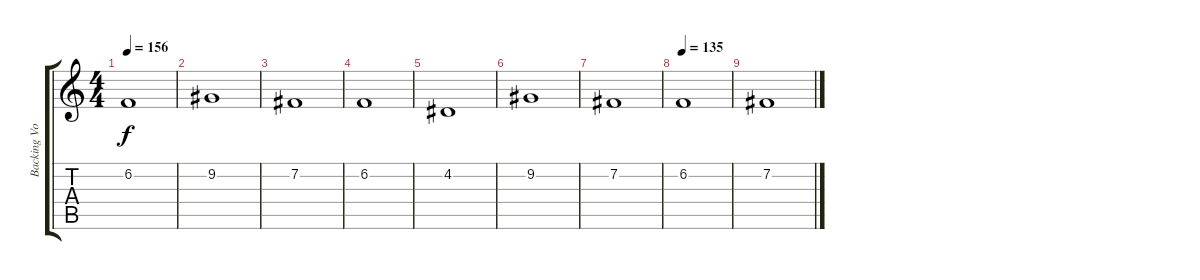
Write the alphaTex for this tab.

\track ("Backing Voice 1" "Backing Vo") {instrument synthvoice}
\staff {score tabs}
\tuning (E4 B3 G3 D3 A2 E2) {hide}
\ts (4 4)
\tempo 156
\clef g2
\ks c
6.2.1{dy f} |
9.2.1 |
7.2.1 |
6.2.1 |
4.2.1 |
9.2.1 |
7.2.1 |
\tempo 135
6.2.1 |
7.2.1
